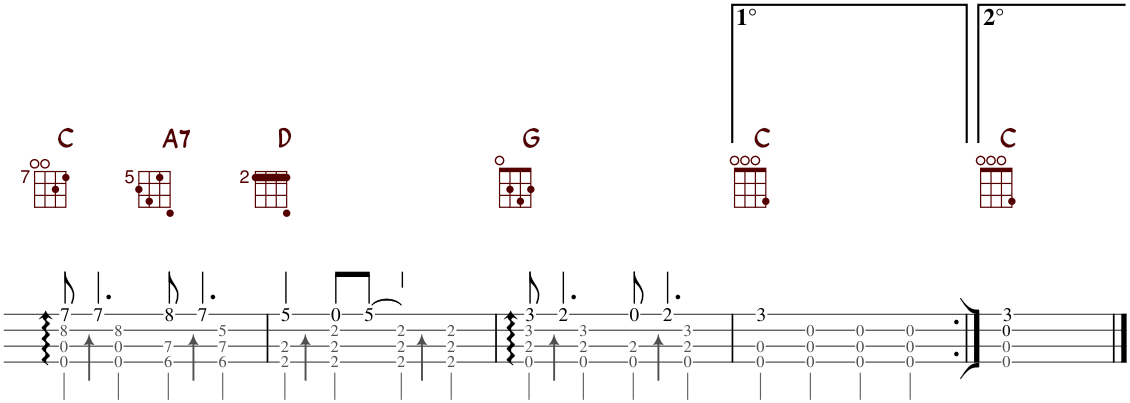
**kern	**harte
*part1	*part1
*staff1	*
*I"Ukulélé [Tablature]	*
!!LO:PB:g=z
*Trd-1c-2	*
*k[b-e-]	*
*M4/4	*
=15	=15
*^	*
8ee/	4g!i\ 4c!i\ 4cc!i\	C:maj
4.ee/	.	.
.	4g!i\ 4c!i\ 4cc!i\	.
!	!	!LO:H:kt=7
8ff/	4cc#!i\ 4g!i\	A:7
4.ee/	.	.
.	4cc#!i\ 4g!i\ 4a!i\	.
=16	=16	=16
4dd/	4a!i\ 4d!i\	D:maj
8a/L	4a!i\ 4d!i\ 4f#!i\	.
[8dd/J	.	.
2dd/]	4a!i\ 4d!i\ 4f#!i\	.
.	4a!i\ 4d!i\ 4f#!i\	.
=17	=17	=17
8cc/	4g!i\ 4d!i\ 4g!i\	G:maj
4.b/	.	.
.	4g!i\ 4d!i\ 4g!i\	.
8a/	4g!i\ 4d!i\	.
4.b/	.	.
.	4g!i\ 4d!i\ 4g!i\	.
=18	=18	=18
1cc	4g!i\ 4c!i\	C:maj
.	4g!i\ 4c!i\ 4e!i\	.
.	4g!i\ 4c!i\ 4e!i\	.
.	4g!i\ 4c!i\ 4e!i\	.
=19:|!	=19:|!	=19:|!
1cc	1g!i 1c!i 1e!	C:maj
*v	*v	*
==	==
*-	*-
